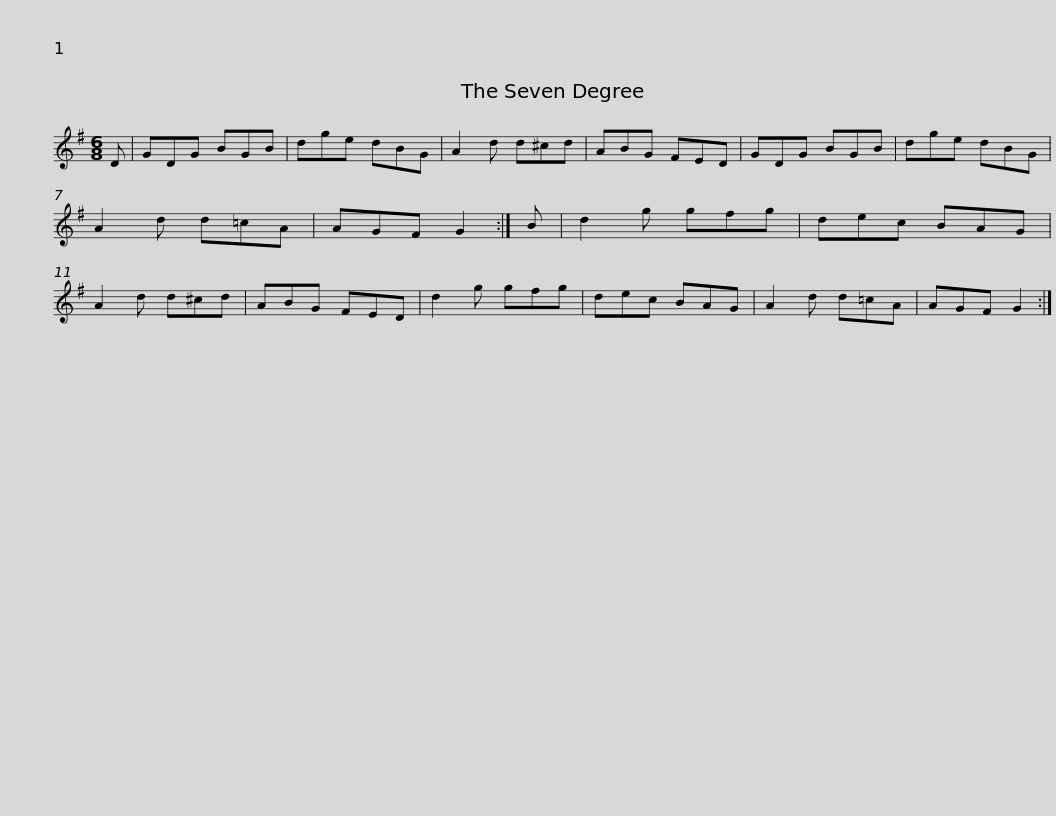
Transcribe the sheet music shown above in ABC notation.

X:1
L:1/8
M:6/8
I:linebreak $
K:G
V:1 treble
V:1
 D | GDG BGB | dge dBG | A2 d d^cd | ABG FED | %5
 GDG BGB | dge dBG | A2 d d=cA |$ AGF G2 :| B | %10
 d2 g gfg | dec BAG | A2 d d^cd | ABG FED | d2 g gfg | %15
 dec BAG |$ A2 d d=cA | AGF G2 :| %18
